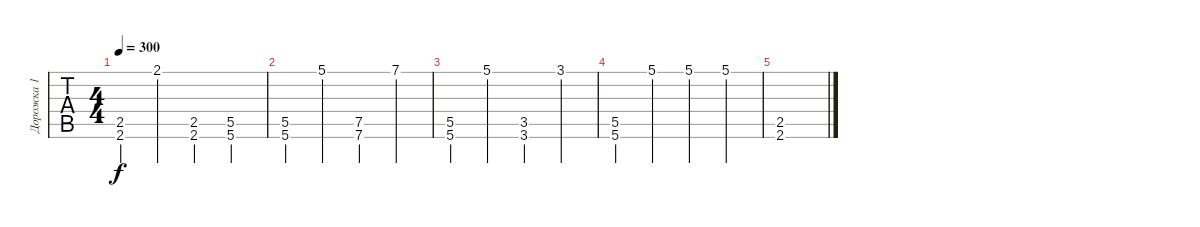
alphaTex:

\track ("Дорожка 1" "Дорожка 1") {instrument distortionguitar}
\staff {tabs}
\tuning (E4 B3 G3 D3 A2 E2) {hide}
\ts (4 4)
\tempo 300
\clef g2
\ks c
(2.5 2.6).4{dy f} 2.1.4 (2.5 2.6).4 (5.5 5.6).4 |
(5.5 5.6).4 5.1.4 (7.5 7.6).4 7.1.4 |
(5.5 5.6).4 5.1.4 (3.5 3.6).4 3.1.4 |
(5.5 5.6).4 5.1.4 5.1.4 5.1.4 |
(2.5 2.6).1
